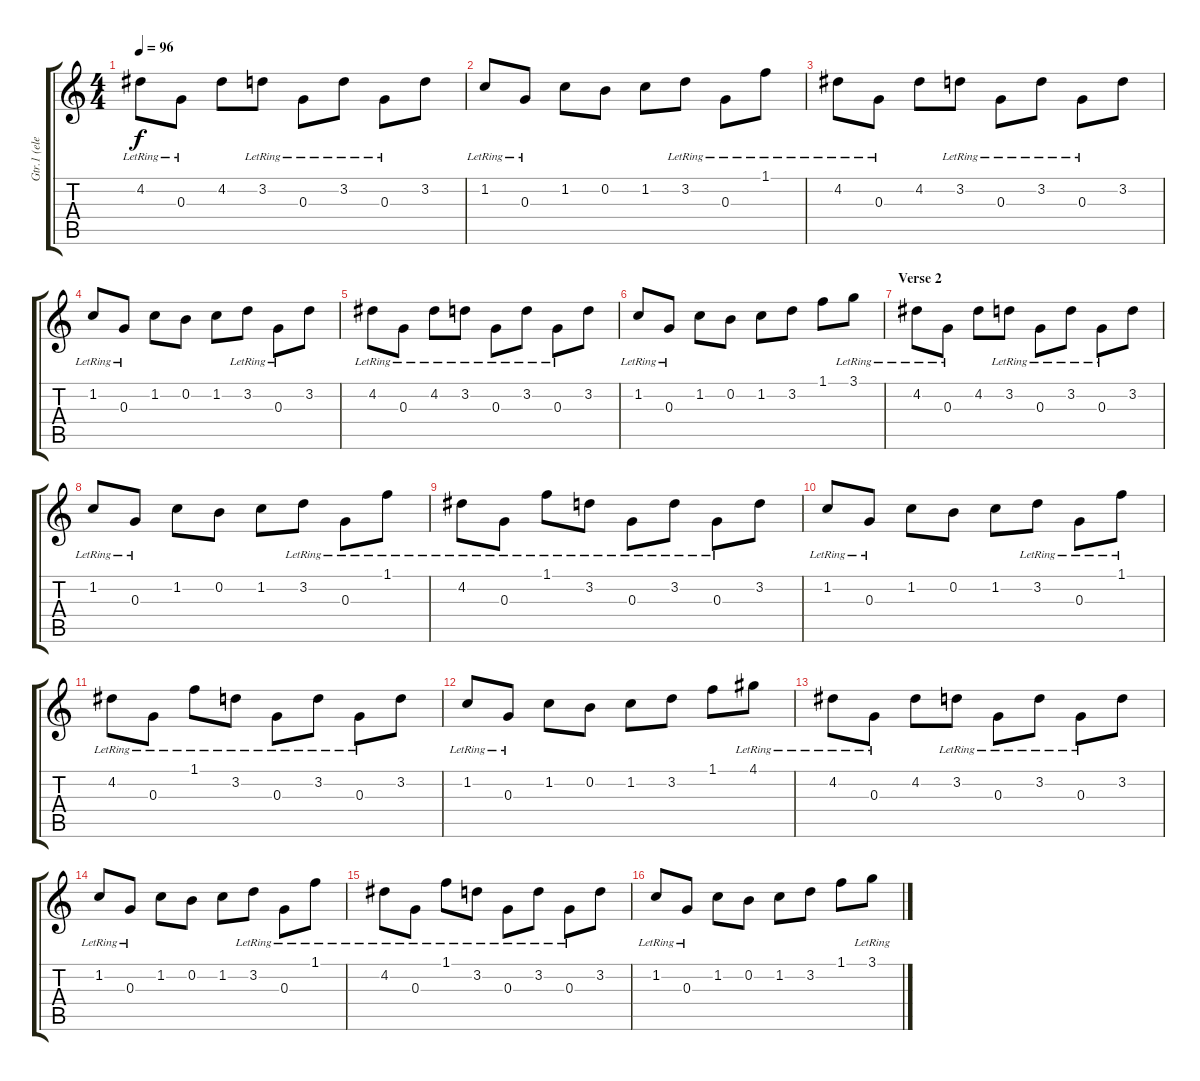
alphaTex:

\track ("Gtr.1 (elec.)" "Gtr.1 (ele") {instrument electricguitarclean}
\staff {score tabs}
\tuning (E4 B3 G3 D3 A2 E2) {hide}
\ts (4 4)
\tempo 96
\clef g2
\ks c
4.2{lr}.8{dy f} 0.3{lr}.8 4.2.8 3.2{lr}.8 0.3{lr}.8 3.2{lr}.8 0.3{lr}.8 3.2.8 |
1.2{lr}.8 0.3{lr}.8 1.2.8 0.2.8 1.2.8 3.2{lr}.8 0.3{lr}.8 1.1{lr}.8 |
4.2{lr}.8 0.3{lr}.8 4.2.8 3.2{lr}.8 0.3{lr}.8 3.2{lr}.8 0.3{lr}.8 3.2.8 |
1.2{lr}.8 0.3{lr}.8 1.2.8 0.2.8 1.2.8 3.2{lr}.8 0.3{lr}.8 3.2.8 |
4.2{lr}.8 0.3{lr}.8 4.2{lr}.8 3.2{lr}.8 0.3{lr}.8 3.2{lr}.8 0.3{lr}.8 3.2.8 |
1.2{lr}.8 0.3{lr}.8 1.2.8 0.2.8 1.2.8 3.2.8 1.1.8 3.1{lr}.8 |
\section ("" "Verse 2")
4.2{lr}.8 0.3{lr}.8 4.2.8 3.2{lr}.8 0.3{lr}.8 3.2{lr}.8 0.3{lr}.8 3.2.8 |
1.2{lr}.8 0.3{lr}.8 1.2.8 0.2.8 1.2.8 3.2{lr}.8 0.3{lr}.8 1.1{lr}.8 |
4.2{lr}.8 0.3{lr}.8 1.1{lr}.8 3.2{lr}.8 0.3{lr}.8 3.2{lr}.8 0.3{lr}.8 3.2.8 |
1.2{lr}.8 0.3{lr}.8 1.2.8 0.2.8 1.2.8 3.2{lr}.8 0.3{lr}.8 1.1{lr}.8 |
4.2{lr}.8 0.3{lr}.8 1.1{lr}.8 3.2{lr}.8 0.3{lr}.8 3.2{lr}.8 0.3{lr}.8 3.2.8 |
1.2{lr}.8 0.3{lr}.8 1.2.8 0.2.8 1.2.8 3.2.8 1.1.8 4.1{lr}.8 |
4.2{lr}.8 0.3{lr}.8 4.2.8 3.2{lr}.8 0.3{lr}.8 3.2{lr}.8 0.3{lr}.8 3.2.8 |
1.2{lr}.8 0.3{lr}.8 1.2.8 0.2.8 1.2.8 3.2{lr}.8 0.3{lr}.8 1.1{lr}.8 |
4.2{lr}.8 0.3{lr}.8 1.1{lr}.8 3.2{lr}.8 0.3{lr}.8 3.2{lr}.8 0.3{lr}.8 3.2.8 |
1.2{lr}.8 0.3{lr}.8 1.2.8 0.2.8 1.2.8 3.2.8 1.1.8 3.1{lr}.8
